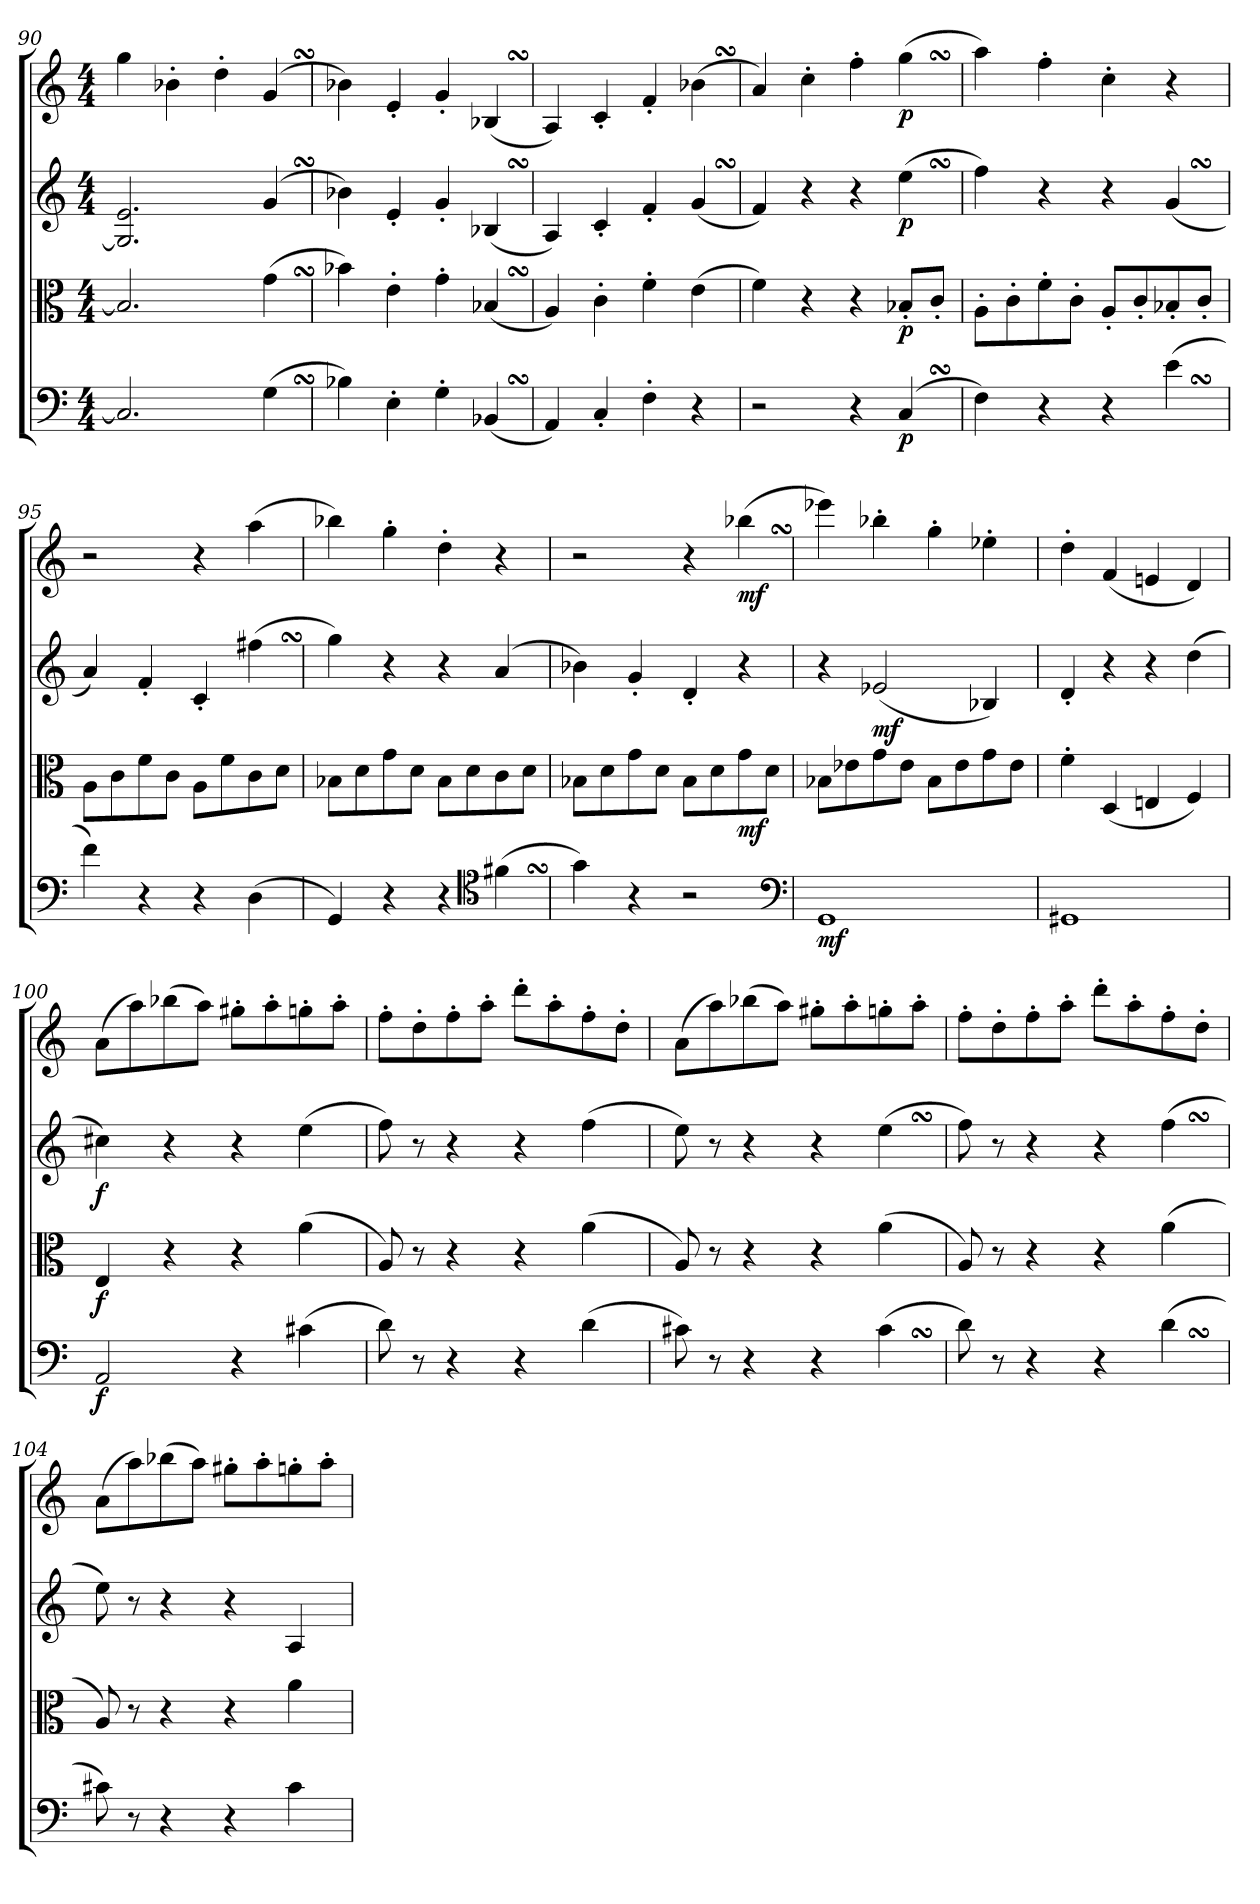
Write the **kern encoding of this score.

**kern	**dynam	**kern	**dynam	**kern	**dynam	**kern	**dynam
*part4	*part4	*part3	*part3	*part2	*part2	*part1	*part1
*staff4	*staff4	*staff3	*staff3	*staff2	*staff2	*staff1	*staff1
*clefF4	*	*clefC3	*	*clefG2	*	*clefG2	*
*k[]	*	*k[]	*	*k[]	*	*k[]	*
*C:	*	*C:	*	*C:	*	*C:	*
*M4/4	*	*M4/4	*	*M4/4	*	*M4/4	*
=90	=90	=90	=90	=90	=90	=90	=90
2.C/]	.	2.B-/]	.	2.G]/ 2.e/	.	4gg\	.
.	.	.	.	.	.	4b-X'\	.
.	.	.	.	.	.	4dd'\	.
(4GSSS\	.	(4gSSS\	.	(4gSSS/	.	(4gSSS/	.
=91	=91	=91	=91	=91	=91	=91	=91
4B-X\)	.	4b-X\)	.	4b-X\)	.	4b-X\)	.
4E'\	.	4e'\	.	4e'/	.	4e'/	.
4G'\	.	4g'\	.	4g'/	.	4g'/	.
(4BB-XSSs/	.	(4B-XSSs/	.	(4B-XSSs/	.	(4B-XSSs/	.
=92	=92	=92	=92	=92	=92	=92	=92
4AA/)	.	4A/)	.	4A/)	.	4A/)	.
4C'/	.	4c'\	.	4c'/	.	4c'/	.
4F'\	.	4f'\	.	4f'/	.	4f'/	.
4r	.	(4e\	.	(4gSSS/	.	(4b-XSSs\	.
=93	=93	=93	=93	=93	=93	=93	=93
2r	.	4f\)	.	4f/)	.	4a/)	.
.	.	4r	.	4r	.	4cc'\	.
4r	.	4r	.	4r	.	4ff'\	.
(4CSSs/	p	8B-X'/L	p	(4eeSsS\	p	(4ggSSS\	p
.	.	8c'/J	.	.	.	.	.
=94	=94	=94	=94	=94	=94	=94	=94
4F\)	.	8A'\L	.	4ff\)	.	4aa\)	.
.	.	8c'\	.	.	.	.	.
4r	.	8f'\	.	4r	.	4ff'\	.
.	.	8c'\J	.	.	.	.	.
4r	.	8A'/L	.	4r	.	4cc'\	.
.	.	8c'/	.	.	.	.	.
(4eSsS\	.	8B-X'/	.	(4gSSS/	.	4r	.
.	.	8c'/J	.	.	.	.	.
=95	=95	=95	=95	=95	=95	=95	=95
4f\)	.	8A\L	.	4a/)	.	2r	.
.	.	8c\	.	.	.	.	.
4r	.	8f\	.	4f'/	.	.	.
.	.	8c\J	.	.	.	.	.
4r	.	8A\L	.	4c'/	.	4r	.
.	.	8f\	.	.	.	.	.
(4D\	.	8c\	.	(4ff#XSsS\	.	(4aa\	.
.	.	8d\J	.	.	.	.	.
=96	=96	=96	=96	=96	=96	=96	=96
4GG/)	.	8B-X\L	.	4gg\)	.	4bb-X\)	.
.	.	8d\	.	.	.	.	.
4r	.	8g\	.	4r	.	4gg'\	.
.	.	8d\J	.	.	.	.	.
4r	.	8B-\L	.	4r	.	4dd'\	.
.	.	8d\	.	.	.	.	.
*clefC4	*	*	*	*	*	*	*
(4f#XSsS\	.	8c\	.	(4a/	.	4r	.
.	.	8d\J	.	.	.	.	.
=97	=97	=97	=97	=97	=97	=97	=97
4g\)	.	8B-X\L	.	4b-X\)	.	2r	.
.	.	8d\	.	.	.	.	.
4r	.	8g\	.	4g'/	.	.	.
.	.	8d\J	.	.	.	.	.
2r	.	8B-\L	.	4d'/	.	4r	.
.	.	8d\	.	.	.	.	.
.	.	8g\	mf	4r	.	(4bb-XSSs\	mf
.	.	8d\J	.	.	.	.	.
*clefF4	*	*	*	*	*	*	*
=98	=98	=98	=98	=98	=98	=98	=98
1GG/	mf	8B-X\L	.	4r	.	4eee-X\)	.
.	.	8e-X\	.	.	.	.	.
.	.	8g\	.	(2e-X/	mf	4bb-X'\	.
.	.	8e-\J	.	.	.	.	.
.	.	8B-\L	.	.	.	4gg'\	.
.	.	8e-\	.	.	.	.	.
.	.	8g\	.	4B-X/)	.	4ee-X'\	.
.	.	8e-\J	.	.	.	.	.
=99	=99	=99	=99	=99	=99	=99	=99
1GG#X/	.	4f'\	.	4d'/	.	4dd'\	.
.	.	(4D/	.	4r	.	(4f/	.
.	.	4En/	.	4r	.	4en/	.
.	.	4F/)	.	(4dd\	.	4d/)	.
=100	=100	=100	=100	=100	=100	=100	=100
2AA/	f	4E/	f	4cc#X\)	f	(8a\L	.
.	.	.	.	.	.	8aa\)	.
.	.	4r	.	4r	.	(8bb-X\	.
.	.	.	.	.	.	8aa\J)	.
4r	.	4r	.	4r	.	8gg#X'\L	.
.	.	.	.	.	.	8aa'\	.
(4c#X\	.	(4a\	.	(4ee\	.	8ggn'\	.
.	.	.	.	.	.	8aa'\J	.
=101	=101	=101	=101	=101	=101	=101	=101
8d\)	.	8A/)	.	8ff\)	.	8ff'\L	.
8r	.	8r	.	8r	.	8dd'\	.
4r	.	4r	.	4r	.	8ff'\	.
.	.	.	.	.	.	8aa'\J	.
4r	.	4r	.	4r	.	8ddd'\L	.
.	.	.	.	.	.	8aa'\	.
(4d\	.	(4a\	.	(4ff\	.	8ff'\	.
.	.	.	.	.	.	8dd'\J	.
=102	=102	=102	=102	=102	=102	=102	=102
8c#X\)	.	8A/)	.	8ee\)	.	(8a\L	.
8r	.	8r	.	8r	.	8aa\)	.
4r	.	4r	.	4r	.	(8bb-X\	.
.	.	.	.	.	.	8aa\J)	.
4r	.	4r	.	4r	.	8gg#X'\L	.
.	.	.	.	.	.	8aa'\	.
(4c#SsS\	.	(4a\	.	(4eeSsS\	.	8ggn'\	.
.	.	.	.	.	.	8aa'\J	.
=103	=103	=103	=103	=103	=103	=103	=103
8d\)	.	8A/)	.	8ff\)	.	8ff'\L	.
8r	.	8r	.	8r	.	8dd'\	.
4r	.	4r	.	4r	.	8ff'\	.
.	.	.	.	.	.	8aa'\J	.
4r	.	4r	.	4r	.	8ddd'\L	.
.	.	.	.	.	.	8aa'\	.
(4dSSS\	.	(4a\	.	(4ffSSs\	.	8ff'\	.
.	.	.	.	.	.	8dd'\J	.
=104	=104	=104	=104	=104	=104	=104	=104
8c#X\)	.	8A/)	.	8ee\)	.	(8a\L	.
8r	.	8r	.	8r	.	8aa\)	.
4r	.	4r	.	4r	.	(8bb-X\	.
.	.	.	.	.	.	8aa\J)	.
4r	.	4r	.	4r	.	8gg#X'\L	.
.	.	.	.	.	.	8aa'\	.
4c#\	.	4a\	.	4A/	.	8ggn'\	.
.	.	.	.	.	.	8aa'\J	.
=	=	=	=	=	=	=	=
*-	*-	*-	*-	*-	*-	*-	*-
